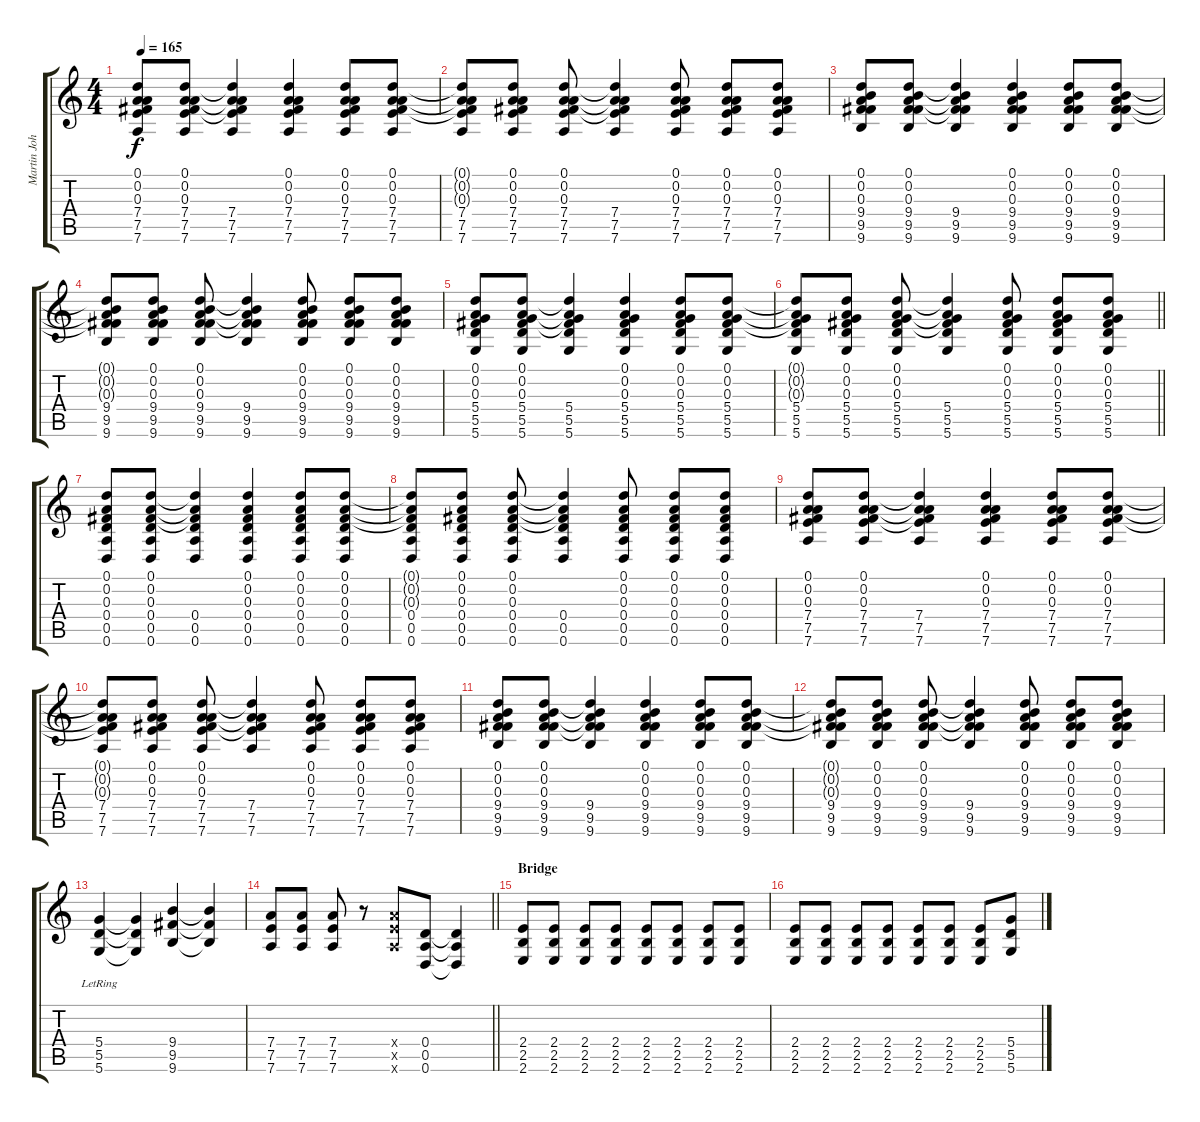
\track ("Martin Johnson (Rhythm Guitar)" "Martin Joh") {instrument overdrivenguitar}
\staff {score tabs}
\tuning (D4 A3 Gb3 D3 A2 D2) {hide}
\ts (4 4)
\tempo 165
\clef g2
\ks c
(0.1 0.2 0.3 7.4 7.5 7.6).8{dy f} (0.1 0.2 0.3 7.4 7.5 7.6).8 (0.1{t} 0.2{t} 0.3{t} 7.4 7.5 7.6).4 (0.1 0.2 0.3 7.4 7.5 7.6).4 (0.1 0.2 0.3 7.4 7.5 7.6).8 (0.1 0.2 0.3 7.4 7.5 7.6).8 |
(0.1{t} 0.2{t} 0.3{t} 7.4 7.5 7.6).8 (0.1 0.2 0.3 7.4 7.5 7.6).8 (0.1 0.2 0.3 7.4 7.5 7.6).8 (0.1{t} 0.2{t} 0.3{t} 7.4 7.5 7.6).4 (0.1 0.2 0.3 7.4 7.5 7.6).8 (0.1 0.2 0.3 7.4 7.5 7.6).8 (0.1 0.2 0.3 7.4 7.5 7.6).8 |
(0.1 0.2 0.3 9.4 9.5 9.6).8 (0.1 0.2 0.3 9.4 9.5 9.6).8 (0.1{t} 0.2{t} 0.3{t} 9.4 9.5 9.6).4 (0.1 0.2 0.3 9.4 9.5 9.6).4 (0.1 0.2 0.3 9.4 9.5 9.6).8 (0.1 0.2 0.3 9.4 9.5 9.6).8 |
(0.1{t} 0.2{t} 0.3{t} 9.4 9.5 9.6).8 (0.1 0.2 0.3 9.4 9.5 9.6).8 (0.1 0.2 0.3 9.4 9.5 9.6).8 (0.1{t} 0.2{t} 0.3{t} 9.4 9.5 9.6).4 (0.1 0.2 0.3 9.4 9.5 9.6).8 (0.1 0.2 0.3 9.4 9.5 9.6).8 (0.1 0.2 0.3 9.4 9.5 9.6).8 |
(0.1 0.2 0.3 5.4 5.5 5.6).8 (0.1 0.2 0.3 5.4 5.5 5.6).8 (0.1{t} 0.2{t} 0.3{t} 5.4 5.5 5.6).4 (0.1 0.2 0.3 5.4 5.5 5.6).4 (0.1 0.2 0.3 5.4 5.5 5.6).8 (0.1 0.2 0.3 5.4 5.5 5.6).8 |
\barLineRight lightlight
(0.1{t} 0.2{t} 0.3{t} 5.4 5.5 5.6).8 (0.1 0.2 0.3 5.4 5.5 5.6).8 (0.1 0.2 0.3 5.4 5.5 5.6).8 (0.1{t} 0.2{t} 0.3{t} 5.4 5.5 5.6).4 (0.1 0.2 0.3 5.4 5.5 5.6).8 (0.1 0.2 0.3 5.4 5.5 5.6).8 (0.1 0.2 0.3 5.4 5.5 5.6).8 |
(0.1 0.2 0.3 0.4 0.5 0.6).8 (0.1 0.2 0.3 0.4 0.5 0.6).8 (0.1{t} 0.2{t} 0.3{t} 0.4 0.5 0.6).4 (0.1 0.2 0.3 0.4 0.5 0.6).4 (0.1 0.2 0.3 0.4 0.5 0.6).8 (0.1 0.2 0.3 0.4 0.5 0.6).8 |
(0.1{t} 0.2{t} 0.3{t} 0.4 0.5 0.6).8 (0.1 0.2 0.3 0.4 0.5 0.6).8 (0.1 0.2 0.3 0.4 0.5 0.6).8 (0.1{t} 0.2{t} 0.3{t} 0.4 0.5 0.6).4 (0.1 0.2 0.3 0.4 0.5 0.6).8 (0.1 0.2 0.3 0.4 0.5 0.6).8 (0.1 0.2 0.3 0.4 0.5 0.6).8 |
(0.1 0.2 0.3 7.4 7.5 7.6).8 (0.1 0.2 0.3 7.4 7.5 7.6).8 (0.1{t} 0.2{t} 0.3{t} 7.4 7.5 7.6).4 (0.1 0.2 0.3 7.4 7.5 7.6).4 (0.1 0.2 0.3 7.4 7.5 7.6).8 (0.1 0.2 0.3 7.4 7.5 7.6).8 |
(0.1{t} 0.2{t} 0.3{t} 7.4 7.5 7.6).8 (0.1 0.2 0.3 7.4 7.5 7.6).8 (0.1 0.2 0.3 7.4 7.5 7.6).8 (0.1{t} 0.2{t} 0.3{t} 7.4 7.5 7.6).4 (0.1 0.2 0.3 7.4 7.5 7.6).8 (0.1 0.2 0.3 7.4 7.5 7.6).8 (0.1 0.2 0.3 7.4 7.5 7.6).8 |
(0.1 0.2 0.3 9.4 9.5 9.6).8 (0.1 0.2 0.3 9.4 9.5 9.6).8 (0.1{t} 0.2{t} 0.3{t} 9.4 9.5 9.6).4 (0.1 0.2 0.3 9.4 9.5 9.6).4 (0.1 0.2 0.3 9.4 9.5 9.6).8 (0.1 0.2 0.3 9.4 9.5 9.6).8 |
(0.1{t} 0.2{t} 0.3{t} 9.4 9.5 9.6).8 (0.1 0.2 0.3 9.4 9.5 9.6).8 (0.1 0.2 0.3 9.4 9.5 9.6).8 (0.1{t} 0.2{t} 0.3{t} 9.4 9.5 9.6).4 (0.1 0.2 0.3 9.4 9.5 9.6).8 (0.1 0.2 0.3 9.4 9.5 9.6).8 (0.1 0.2 0.3 9.4 9.5 9.6).8 |
(5.4{lr} 5.5{lr} 5.6{lr}).4 (5.4{t} 5.5{t} 5.6{t}).4 (9.4 9.5 9.6).4 (9.4{t} 9.5{t} 9.6{t}).4 |
\barLineRight lightlight
(7.4 7.5 7.6).8 (7.4 7.5 7.6).8 (7.4 7.5 7.6).8 r.8 (7.4{x} 7.5{x} 7.6{x}).8 (0.4 0.5 0.6).8 (0.4{t} 0.5{t} 0.6{t}).4 |
\section ("" "Bridge")
(2.4 2.5 2.6).8 (2.4 2.5 2.6).8 (2.4 2.5 2.6).8 (2.4 2.5 2.6).8 (2.4 2.5 2.6).8 (2.4 2.5 2.6).8 (2.4 2.5 2.6).8 (2.4 2.5 2.6).8 |
(2.4 2.5 2.6).8 (2.4 2.5 2.6).8 (2.4 2.5 2.6).8 (2.4 2.5 2.6).8 (2.4 2.5 2.6).8 (2.4 2.5 2.6).8 (2.4 2.5 2.6).8 (5.4 5.5 5.6).8
